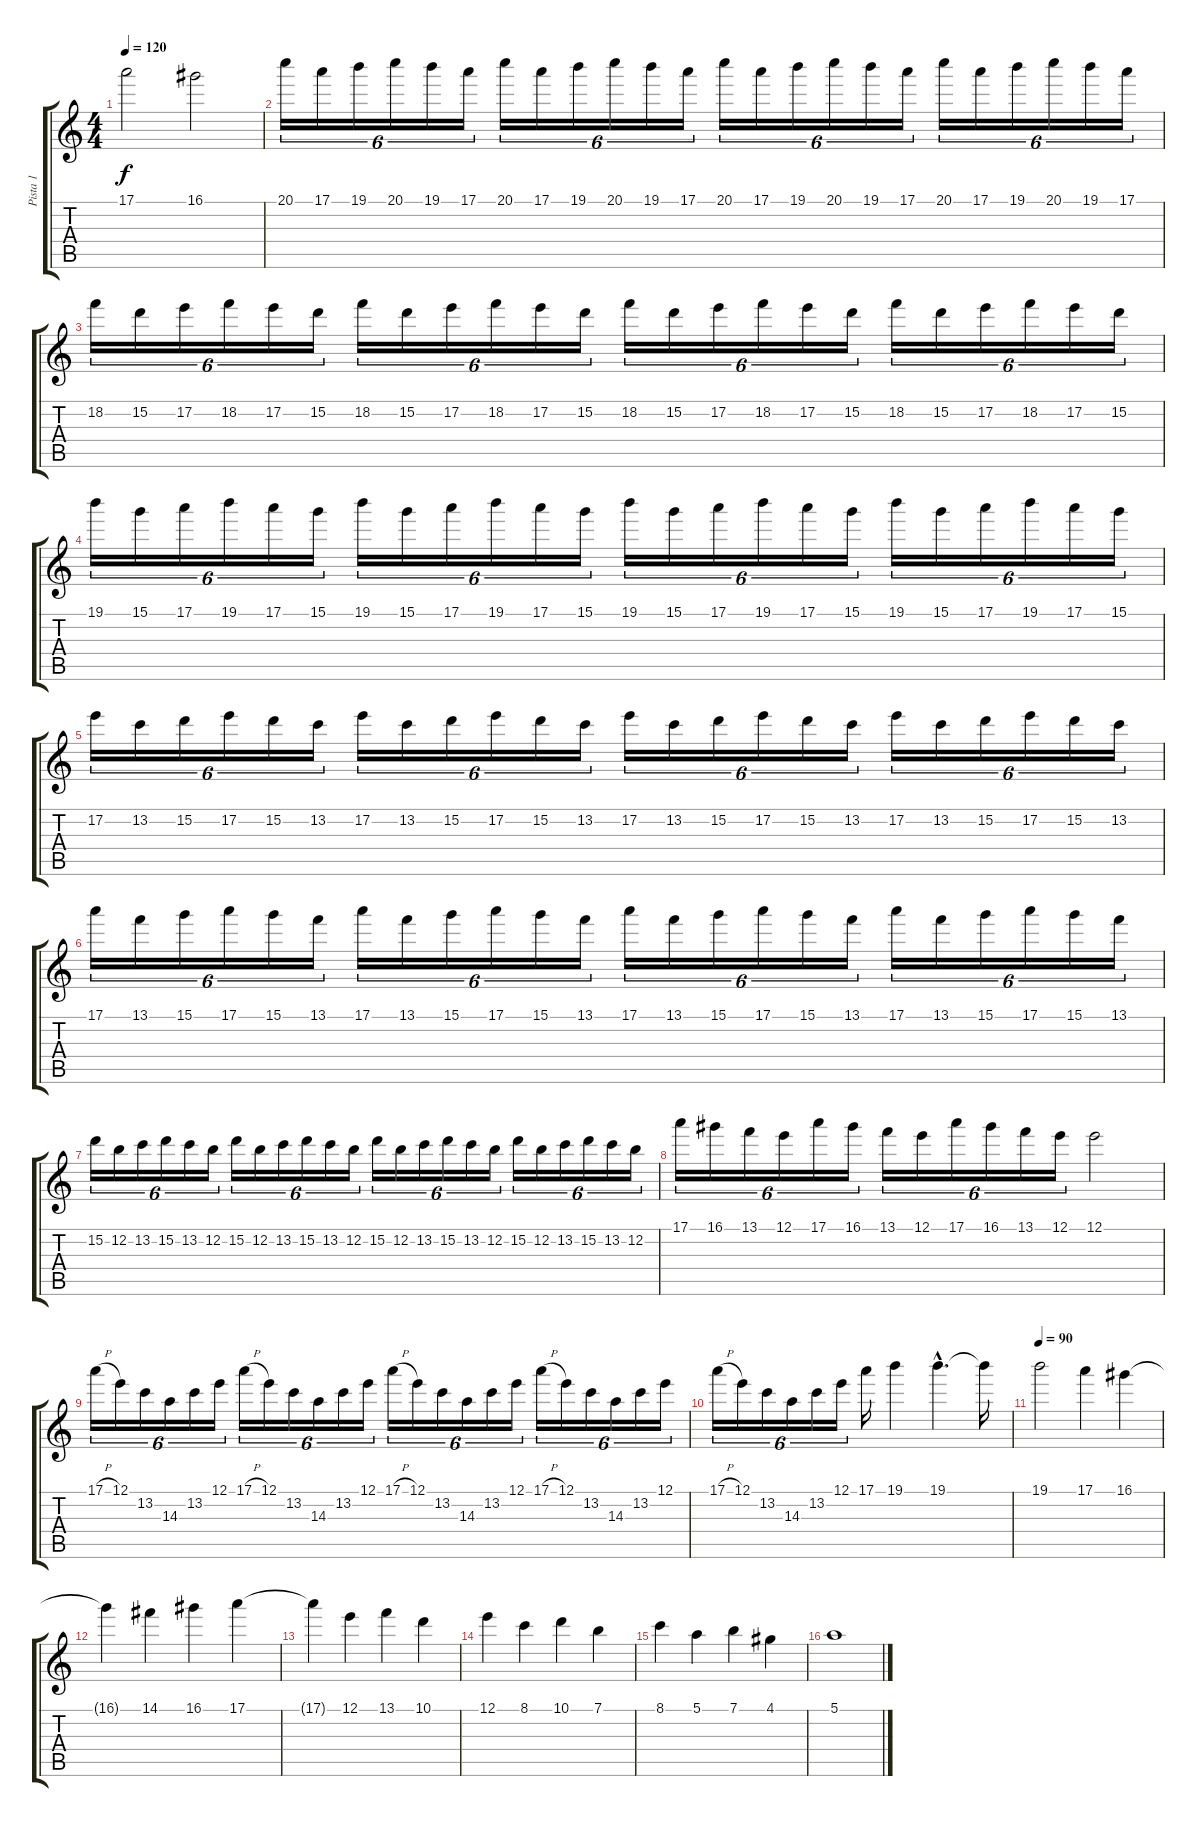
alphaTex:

\track ("Pista 1" "Pista 1") {instrument overdrivenguitar}
\staff {score tabs}
\tuning (E4 B3 G3 D3 A2 E2) {hide}
\ts (4 4)
\tempo 120
\clef g2
\ks c
17.1.2{dy f} 16.1.2 |
20.1.16{tu (6 4)} 17.1.16{tu (6 4)} 19.1.16{tu (6 4)} 20.1.16{tu (6 4)} 19.1.16{tu (6 4)} 17.1.16{tu (6 4)} 20.1.16{tu (6 4)} 17.1.16{tu (6 4)} 19.1.16{tu (6 4)} 20.1.16{tu (6 4)} 19.1.16{tu (6 4)} 17.1.16{tu (6 4)} 20.1.16{tu (6 4)} 17.1.16{tu (6 4)} 19.1.16{tu (6 4)} 20.1.16{tu (6 4)} 19.1.16{tu (6 4)} 17.1.16{tu (6 4)} 20.1.16{tu (6 4)} 17.1.16{tu (6 4)} 19.1.16{tu (6 4)} 20.1.16{tu (6 4)} 19.1.16{tu (6 4)} 17.1.16{tu (6 4)} |
18.2.16{tu (6 4)} 15.2.16{tu (6 4)} 17.2.16{tu (6 4)} 18.2.16{tu (6 4)} 17.2.16{tu (6 4)} 15.2.16{tu (6 4)} 18.2.16{tu (6 4)} 15.2.16{tu (6 4)} 17.2.16{tu (6 4)} 18.2.16{tu (6 4)} 17.2.16{tu (6 4)} 15.2.16{tu (6 4)} 18.2.16{tu (6 4)} 15.2.16{tu (6 4)} 17.2.16{tu (6 4)} 18.2.16{tu (6 4)} 17.2.16{tu (6 4)} 15.2.16{tu (6 4)} 18.2.16{tu (6 4)} 15.2.16{tu (6 4)} 17.2.16{tu (6 4)} 18.2.16{tu (6 4)} 17.2.16{tu (6 4)} 15.2.16{tu (6 4)} |
19.1.16{tu (6 4)} 15.1.16{tu (6 4)} 17.1.16{tu (6 4)} 19.1.16{tu (6 4)} 17.1.16{tu (6 4)} 15.1.16{tu (6 4)} 19.1.16{tu (6 4)} 15.1.16{tu (6 4)} 17.1.16{tu (6 4)} 19.1.16{tu (6 4)} 17.1.16{tu (6 4)} 15.1.16{tu (6 4)} 19.1.16{tu (6 4)} 15.1.16{tu (6 4)} 17.1.16{tu (6 4)} 19.1.16{tu (6 4)} 17.1.16{tu (6 4)} 15.1.16{tu (6 4)} 19.1.16{tu (6 4)} 15.1.16{tu (6 4)} 17.1.16{tu (6 4)} 19.1.16{tu (6 4)} 17.1.16{tu (6 4)} 15.1.16{tu (6 4)} |
17.2.16{tu (6 4)} 13.2.16{tu (6 4)} 15.2.16{tu (6 4)} 17.2.16{tu (6 4)} 15.2.16{tu (6 4)} 13.2.16{tu (6 4)} 17.2.16{tu (6 4)} 13.2.16{tu (6 4)} 15.2.16{tu (6 4)} 17.2.16{tu (6 4)} 15.2.16{tu (6 4)} 13.2.16{tu (6 4)} 17.2.16{tu (6 4)} 13.2.16{tu (6 4)} 15.2.16{tu (6 4)} 17.2.16{tu (6 4)} 15.2.16{tu (6 4)} 13.2.16{tu (6 4)} 17.2.16{tu (6 4)} 13.2.16{tu (6 4)} 15.2.16{tu (6 4)} 17.2.16{tu (6 4)} 15.2.16{tu (6 4)} 13.2.16{tu (6 4)} |
17.1.16{tu (6 4)} 13.1.16{tu (6 4)} 15.1.16{tu (6 4)} 17.1.16{tu (6 4)} 15.1.16{tu (6 4)} 13.1.16{tu (6 4)} 17.1.16{tu (6 4)} 13.1.16{tu (6 4)} 15.1.16{tu (6 4)} 17.1.16{tu (6 4)} 15.1.16{tu (6 4)} 13.1.16{tu (6 4)} 17.1.16{tu (6 4)} 13.1.16{tu (6 4)} 15.1.16{tu (6 4)} 17.1.16{tu (6 4)} 15.1.16{tu (6 4)} 13.1.16{tu (6 4)} 17.1.16{tu (6 4)} 13.1.16{tu (6 4)} 15.1.16{tu (6 4)} 17.1.16{tu (6 4)} 15.1.16{tu (6 4)} 13.1.16{tu (6 4)} |
15.2.16{tu (6 4)} 12.2.16{tu (6 4)} 13.2.16{tu (6 4)} 15.2.16{tu (6 4)} 13.2.16{tu (6 4)} 12.2.16{tu (6 4)} 15.2.16{tu (6 4)} 12.2.16{tu (6 4)} 13.2.16{tu (6 4)} 15.2.16{tu (6 4)} 13.2.16{tu (6 4)} 12.2.16{tu (6 4)} 15.2.16{tu (6 4)} 12.2.16{tu (6 4)} 13.2.16{tu (6 4)} 15.2.16{tu (6 4)} 13.2.16{tu (6 4)} 12.2.16{tu (6 4)} 15.2.16{tu (6 4)} 12.2.16{tu (6 4)} 13.2.16{tu (6 4)} 15.2.16{tu (6 4)} 13.2.16{tu (6 4)} 12.2.16{tu (6 4)} |
17.1.16{tu (6 4)} 16.1.16{tu (6 4)} 13.1.16{tu (6 4)} 12.1.16{tu (6 4)} 17.1.16{tu (6 4)} 16.1.16{tu (6 4)} 13.1.16{tu (6 4)} 12.1.16{tu (6 4)} 17.1.16{tu (6 4)} 16.1.16{tu (6 4)} 13.1.16{tu (6 4)} 12.1.16{tu (6 4)} 12.1.2 |
17.1{h}.16{tu (6 4)} 12.1.16{tu (6 4)} 13.2.16{tu (6 4)} 14.3.16{tu (6 4)} 13.2.16{tu (6 4)} 12.1.16{tu (6 4)} 17.1{h}.16{tu (6 4)} 12.1.16{tu (6 4)} 13.2.16{tu (6 4)} 14.3.16{tu (6 4)} 13.2.16{tu (6 4)} 12.1.16{tu (6 4)} 17.1{h}.16{tu (6 4)} 12.1.16{tu (6 4)} 13.2.16{tu (6 4)} 14.3.16{tu (6 4)} 13.2.16{tu (6 4)} 12.1.16{tu (6 4)} 17.1{h}.16{tu (6 4)} 12.1.16{tu (6 4)} 13.2.16{tu (6 4)} 14.3.16{tu (6 4)} 13.2.16{tu (6 4)} 12.1.16{tu (6 4)} |
17.1{h}.16{tu (6 4)} 12.1.16{tu (6 4)} 13.2.16{tu (6 4)} 14.3.16{tu (6 4)} 13.2.16{tu (6 4)} 12.1.16{tu (6 4)} 17.1.16 19.1.4 19.1{hac}.4{d} 19.1{t}.16 |
\tempo 90
19.1.2 17.1.4 16.1.4 |
16.1{t}.4 14.1.4 16.1.4 17.1.4 |
17.1{t}.4 12.1.4 13.1.4 10.1.4 |
12.1.4 8.1.4 10.1.4 7.1.4 |
8.1.4 5.1.4 7.1.4 4.1.4 |
5.1.1
